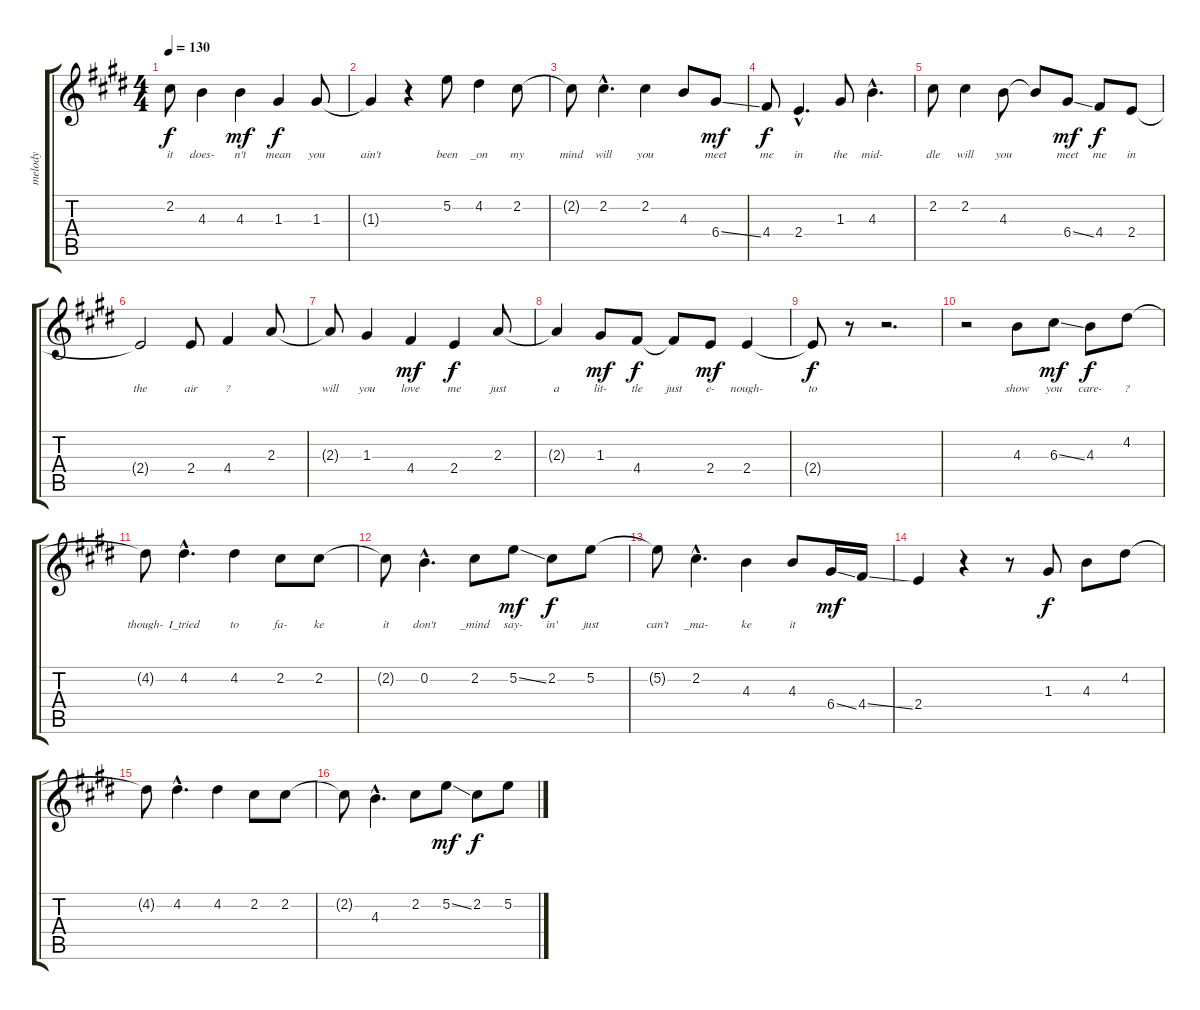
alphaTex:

\track ("melody" "melody") {instrument electricguitarjazz}
\staff {score tabs}
\tuning (E4 B3 G3 D3 A2 E2) {hide}
\ts (4 4)
\tempo 130
\clef g2
\ks e
2.2{t}.8{lyrics (0 "it") lyrics (1 "") lyrics (2 "") lyrics (3 "") lyrics (4 "") dy f} 4.3.4{lyrics (0 "does-") lyrics (1 "") lyrics (2 "") lyrics (3 "") lyrics (4 "")} 4.3.4{lyrics (0 "n't") lyrics (1 "") lyrics (2 "") lyrics (3 "") lyrics (4 "") dy mf} 1.3.4{lyrics (0 "mean") lyrics (1 "") lyrics (2 "") lyrics (3 "") lyrics (4 "") dy f} 1.3.8{lyrics (0 "you") lyrics (1 "") lyrics (2 "") lyrics (3 "") lyrics (4 "")} |
1.3{t}.4{lyrics (0 "ain't") lyrics (1 "") lyrics (2 "") lyrics (3 "") lyrics (4 "")} r.4 5.2.8{lyrics (0 "been") lyrics (1 "") lyrics (2 "") lyrics (3 "") lyrics (4 "")} 4.2.4{lyrics (0 "_on") lyrics (1 "") lyrics (2 "") lyrics (3 "") lyrics (4 "")} 2.2.8{lyrics (0 "my") lyrics (1 "") lyrics (2 "") lyrics (3 "") lyrics (4 "")} |
2.2{t}.8{lyrics (0 "mind") lyrics (1 "") lyrics (2 "") lyrics (3 "") lyrics (4 "")} 2.2{hac}.4{d lyrics (0 "will") lyrics (1 "") lyrics (2 "") lyrics (3 "") lyrics (4 "")} 2.2.4{lyrics (0 "you") lyrics (1 "") lyrics (2 "") lyrics (3 "") lyrics (4 "")} 4.3.8{lyrics (0 "") lyrics (1 "") lyrics (2 "") lyrics (3 "") lyrics (4 "")} 6.4{ss}.8{lyrics (0 "meet") lyrics (1 "") lyrics (2 "") lyrics (3 "") lyrics (4 "") dy mf} |
4.4.8{lyrics (0 "me") lyrics (1 "") lyrics (2 "") lyrics (3 "") lyrics (4 "") dy f} 2.4{hac}.4{d lyrics (0 "in") lyrics (1 "") lyrics (2 "") lyrics (3 "") lyrics (4 "")} 1.3.8{lyrics (0 "the") lyrics (1 "") lyrics (2 "") lyrics (3 "") lyrics (4 "")} 4.3{hac}.4{d lyrics (0 "mid-") lyrics (1 "") lyrics (2 "") lyrics (3 "") lyrics (4 "")} |
2.2.8{lyrics (0 "dle") lyrics (1 "") lyrics (2 "") lyrics (3 "") lyrics (4 "")} 2.2.4{lyrics (0 "will") lyrics (1 "") lyrics (2 "") lyrics (3 "") lyrics (4 "")} 4.3.8{lyrics (0 "you") lyrics (1 "") lyrics (2 "") lyrics (3 "") lyrics (4 "")} 4.3{t}.8{lyrics (0 "") lyrics (1 "") lyrics (2 "") lyrics (3 "") lyrics (4 "")} 6.4{ss}.8{lyrics (0 "meet") lyrics (1 "") lyrics (2 "") lyrics (3 "") lyrics (4 "") dy mf} 4.4.8{lyrics (0 "me") lyrics (1 "") lyrics (2 "") lyrics (3 "") lyrics (4 "") dy f} 2.4.8{lyrics (0 "in") lyrics (1 "") lyrics (2 "") lyrics (3 "") lyrics (4 "")} |
2.4{t}.2{lyrics (0 "the") lyrics (1 "") lyrics (2 "") lyrics (3 "") lyrics (4 "")} 2.4.8{lyrics (0 "air") lyrics (1 "") lyrics (2 "") lyrics (3 "") lyrics (4 "")} 4.4.4{lyrics (0 "?") lyrics (1 "") lyrics (2 "") lyrics (3 "") lyrics (4 "")} 2.3.8{lyrics (0 "") lyrics (1 "") lyrics (2 "") lyrics (3 "") lyrics (4 "")} |
2.3{t}.8{lyrics (0 "will") lyrics (1 "") lyrics (2 "") lyrics (3 "") lyrics (4 "")} 1.3.4{lyrics (0 "you") lyrics (1 "") lyrics (2 "") lyrics (3 "") lyrics (4 "")} 4.4.4{lyrics (0 "love") lyrics (1 "") lyrics (2 "") lyrics (3 "") lyrics (4 "") dy mf} 2.4.4{lyrics (0 "me") lyrics (1 "") lyrics (2 "") lyrics (3 "") lyrics (4 "") dy f} 2.3.8{lyrics (0 "just") lyrics (1 "") lyrics (2 "") lyrics (3 "") lyrics (4 "")} |
2.3{t}.4{lyrics (0 "a") lyrics (1 "") lyrics (2 "") lyrics (3 "") lyrics (4 "")} 1.3.8{lyrics (0 "lit-") lyrics (1 "") lyrics (2 "") lyrics (3 "") lyrics (4 "") dy mf} 4.4.8{lyrics (0 "tle") lyrics (1 "") lyrics (2 "") lyrics (3 "") lyrics (4 "") dy f} 4.4{t}.8{lyrics (0 "just") lyrics (1 "") lyrics (2 "") lyrics (3 "") lyrics (4 "")} 2.4.8{lyrics (0 "e-") lyrics (1 "") lyrics (2 "") lyrics (3 "") lyrics (4 "") dy mf} 2.4.4{lyrics (0 "nough-") lyrics (1 "") lyrics (2 "") lyrics (3 "") lyrics (4 "")} |
2.4{t}.8{lyrics (0 "to") lyrics (1 "") lyrics (2 "") lyrics (3 "") lyrics (4 "") dy f} r.8 r.2{d} |
r.2 4.3.8{lyrics (0 "show") lyrics (1 "") lyrics (2 "") lyrics (3 "") lyrics (4 "")} 6.3{ss}.8{lyrics (0 "you") lyrics (1 "") lyrics (2 "") lyrics (3 "") lyrics (4 "") dy mf} 4.3.8{lyrics (0 "care-") lyrics (1 "") lyrics (2 "") lyrics (3 "") lyrics (4 "") dy f} 4.2.8{lyrics (0 "?") lyrics (1 "") lyrics (2 "") lyrics (3 "") lyrics (4 "")} |
4.2{t}.8{lyrics (0 "though-") lyrics (1 "") lyrics (2 "") lyrics (3 "") lyrics (4 "")} 4.2{hac}.4{d lyrics (0 "I_tried") lyrics (1 "") lyrics (2 "") lyrics (3 "") lyrics (4 "")} 4.2.4{lyrics (0 "to") lyrics (1 "") lyrics (2 "") lyrics (3 "") lyrics (4 "")} 2.2.8{lyrics (0 "fa-") lyrics (1 "") lyrics (2 "") lyrics (3 "") lyrics (4 "")} 2.2.8{lyrics (0 "ke") lyrics (1 "") lyrics (2 "") lyrics (3 "") lyrics (4 "")} |
2.2{t}.8{lyrics (0 "it") lyrics (1 "") lyrics (2 "") lyrics (3 "") lyrics (4 "")} 0.2{hac}.4{d lyrics (0 "don't") lyrics (1 "") lyrics (2 "") lyrics (3 "") lyrics (4 "")} 2.2.8{lyrics (0 "_mind") lyrics (1 "") lyrics (2 "") lyrics (3 "") lyrics (4 "")} 5.2{ss}.8{lyrics (0 "say-") lyrics (1 "") lyrics (2 "") lyrics (3 "") lyrics (4 "") dy mf} 2.2.8{lyrics (0 "in'") lyrics (1 "") lyrics (2 "") lyrics (3 "") lyrics (4 "") dy f} 5.2.8{lyrics (0 "just") lyrics (1 "") lyrics (2 "") lyrics (3 "") lyrics (4 "")} |
5.2{t}.8{lyrics (0 "can't") lyrics (1 "") lyrics (2 "") lyrics (3 "") lyrics (4 "")} 2.2{hac}.4{d lyrics (0 "_ma-") lyrics (1 "") lyrics (2 "") lyrics (3 "") lyrics (4 "")} 4.3.4{lyrics (0 "ke") lyrics (1 "") lyrics (2 "") lyrics (3 "") lyrics (4 "")} 4.3.8{lyrics (0 "it") lyrics (1 "") lyrics (2 "") lyrics (3 "") lyrics (4 "")} 6.4{ss}.16{lyrics (0 "") lyrics (1 "") lyrics (2 "") lyrics (3 "") lyrics (4 "") dy mf} 4.4{ss}.16{lyrics (0 "") lyrics (1 "") lyrics (2 "") lyrics (3 "") lyrics (4 "")} |
2.4.4{lyrics (0 "") lyrics (1 "") lyrics (2 "") lyrics (3 "") lyrics (4 "")} r.4 r.8 1.3.8{lyrics (0 "") lyrics (1 "") lyrics (2 "") lyrics (3 "") lyrics (4 "") dy f} 4.3.8{lyrics (0 "") lyrics (1 "") lyrics (2 "") lyrics (3 "") lyrics (4 "")} 4.2.8{lyrics (0 "") lyrics (1 "") lyrics (2 "") lyrics (3 "") lyrics (4 "")} |
4.2{t}.8{lyrics (0 "") lyrics (1 "") lyrics (2 "") lyrics (3 "") lyrics (4 "")} 4.2{hac}.4{d lyrics (0 "") lyrics (1 "") lyrics (2 "") lyrics (3 "") lyrics (4 "")} 4.2.4{lyrics (0 "") lyrics (1 "") lyrics (2 "") lyrics (3 "") lyrics (4 "")} 2.2.8{lyrics (0 "") lyrics (1 "") lyrics (2 "") lyrics (3 "") lyrics (4 "")} 2.2.8{lyrics (0 "") lyrics (1 "") lyrics (2 "") lyrics (3 "") lyrics (4 "")} |
2.2{t}.8{lyrics (0 "") lyrics (1 "") lyrics (2 "") lyrics (3 "") lyrics (4 "")} 4.3{hac}.4{d lyrics (0 "") lyrics (1 "") lyrics (2 "") lyrics (3 "") lyrics (4 "")} 2.2.8{lyrics (0 "") lyrics (1 "") lyrics (2 "") lyrics (3 "") lyrics (4 "")} 5.2{ss}.8{lyrics (0 "") lyrics (1 "") lyrics (2 "") lyrics (3 "") lyrics (4 "") dy mf} 2.2.8{lyrics (0 "") lyrics (1 "") lyrics (2 "") lyrics (3 "") lyrics (4 "") dy f} 5.2.8{lyrics (0 "") lyrics (1 "") lyrics (2 "") lyrics (3 "") lyrics (4 "")}
